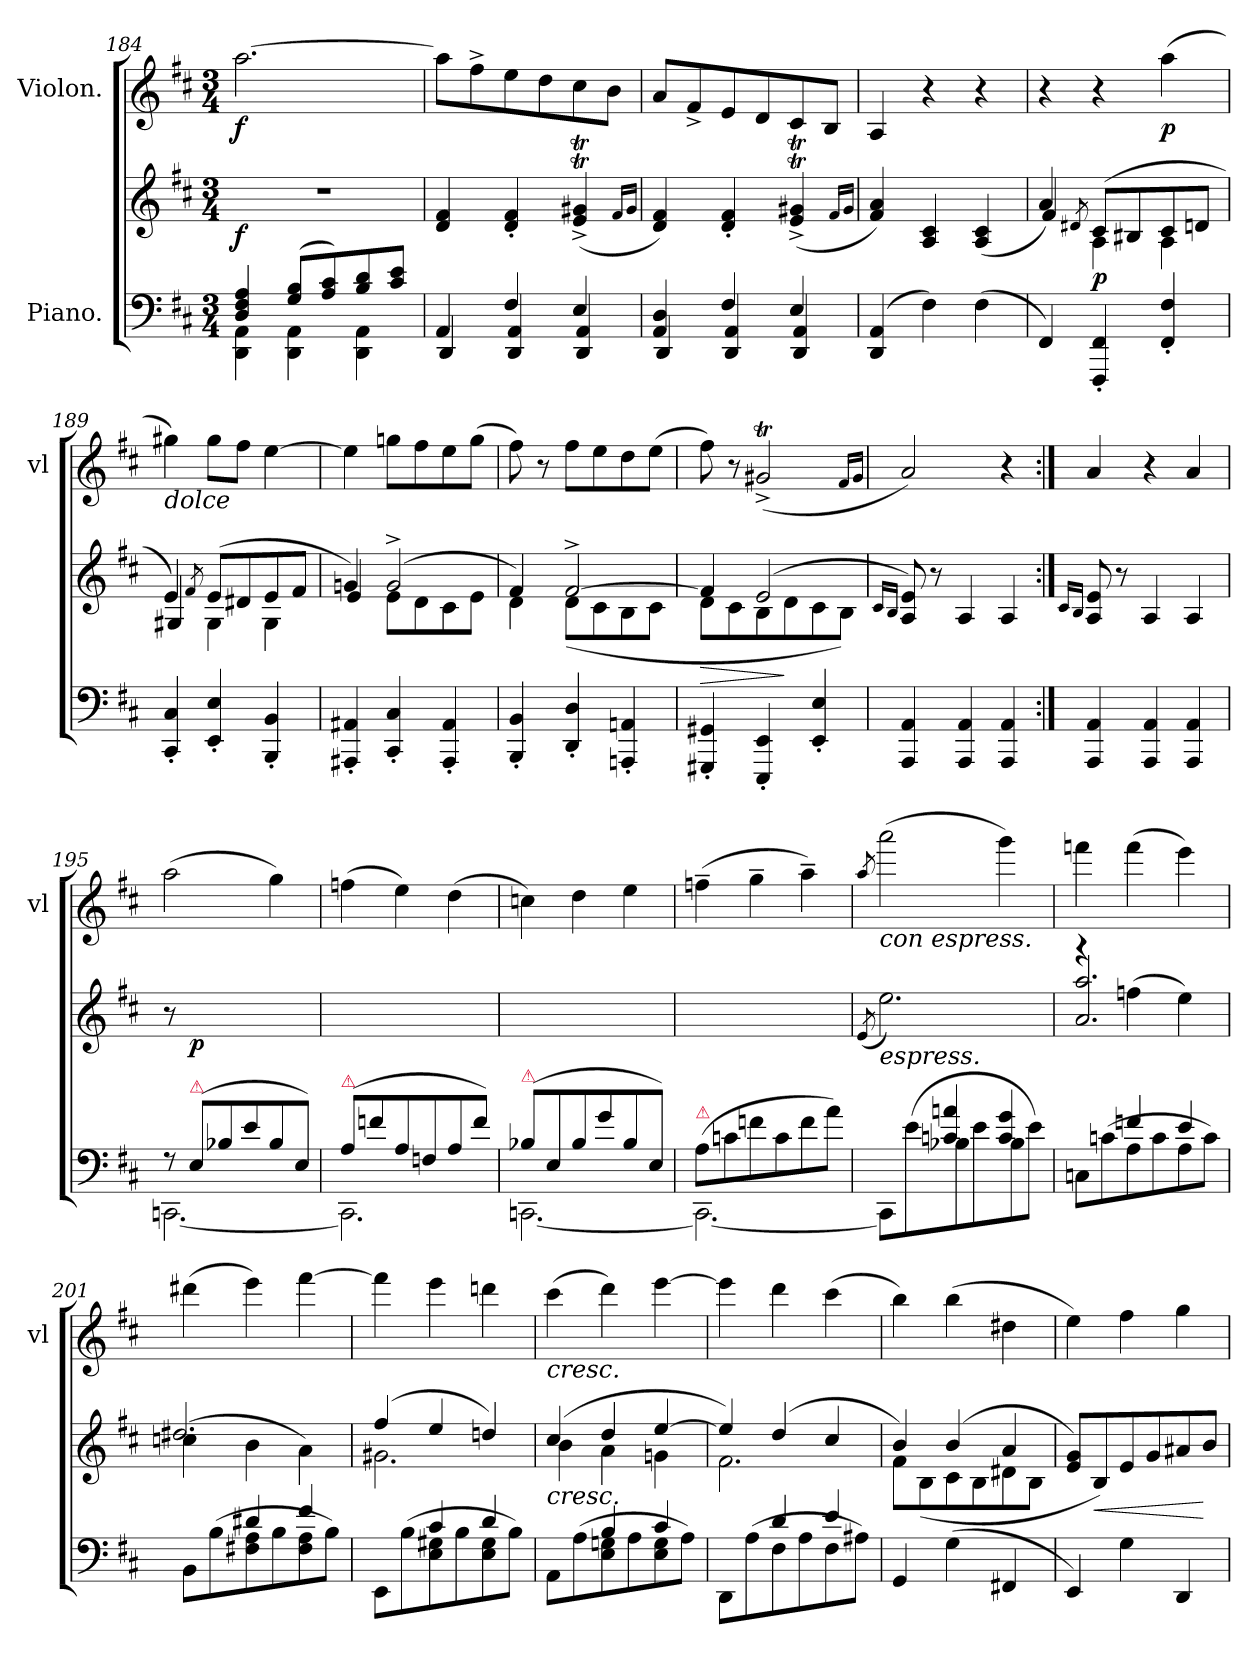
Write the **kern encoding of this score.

**kern	**kern	**dynam	**kern	**dynam
*part2	*part2	*part2	*part1	*part1
*staff3	*staff2	*staff2/3	*staff1	*staff1
*I"Piano.	*	*	*I"Violon.	*
*	*	*	*I'vl	*
*clefF4	*clefG2	*	*clefG2	*
*k[f#c#]	*k[f#c#]	*	*k[f#c#]	*
*M3/4	*M3/4	*	*M3/4	*
=184	=184	=184	=184	=184
*^	*	*	*	*
!	!	!	!LO:DY:b	!	!
4D/ 4F#/ 4A/	4DD\ 4AA\	2.r	f	[2.aa!\	f
(<8G/ 8B/L	4DD\ 4AA\	.	.	.	.
8A/ 8c#/)	.	.	.	.	.
8B\ 8d\	4DD\ 4AA\	.	.	.	.
8c#\ 8e\J	.	.	.	.	.
=185	=185	=185	=185	=185	=185
4AA/	4DD/	4d/ 4f#/	.	8aa!\L]	.
.	.	.	.	8ff#^!\	.
4F#/	4DD/ 4AA/	4d'/ 4f#'/	.	8ee!\	.
.	.	.	.	8dd!\	.
4E/	4DD/ 4AA/	(4eT^/ 4g#XT^/	.	8cc#!\	.
.	.	.	.	8b!\J	.
.	.	16qqf#/LL	.	.	.
.	.	16qqg#/JJ	.	.	.
=186	=186	=186	=186	=186	=186
4AA/ 4D/	4DD/	4d/ 4f#/)	.	8a!/L	.
.	.	.	.	8f#^!/	.
4F#/	4DD/ 4AA/	4d'/ 4f#'/	.	8e!/	.
.	.	.	.	8d!/	.
4E/	4DD/ 4AA/	(4eT^/ 4g#XT^/	.	8c#!/	.
.	.	.	.	8B!/J	.
*v	*v	*	*	*	*
.	16qqf#/LL	.	.	.
.	16qqg#/JJ	.	.	.
=187	=187	=187	=187	=187
(4DD/ 4AA/	4f#/ 4a/)	.	4A!/	.
4F#\)	4A/ 4c#/	.	4r	.
(4F#\	(4A/ 4c#/	.	4r	.
=188	=188	=188	=188	=188
*	*^	*	*	*
4FF#/)	4a/)	4f#/	.	4r	.
.	8qd#X/	.	.	.	.
4FFF#'/ 4FF#'/	(8c#/L	4A\	p	4r	.
.	8B#X/	.	.	.	.
4FF#'/ 4F#'/	8c#/	4A\	.	(4aa!\	p
.	8dn/J	.	.	.	.
=189	=189	=189	=189	=189	=189
!	!	!	!	!LO:TX:b:i:t=dolce	!
4CC#'/ 4C#'/	4e/)	4G#X/	.	4gg#X!\)	.
.	8qf#/	.	.	.	.
4EE'/ 4E'/	(8e/L	4G#\	.	8gg#!\L	.
.	8d#X/	.	.	8ff#!\J	.
4BBB'/ 4BB'/	8e/	4G#\	.	[4ee!\	.
.	8f#/J	.	.	.	.
=190	=190	=190	=190	=190	=190
4AAA#X'/ 4AA#X'/	4gn/)	4e/	.	4ee!\]	.
4CC#'/ 4C#'/	(2g^/	8e\L	.	8ggn!\L	.
.	.	8d\	.	8ff#!\	.
4AAA#'/ 4AA#'/	.	8c#\	.	8ee!\	.
.	.	8e\J	.	(8gg!\J	.
=191	=191	=191	=191	=191	=191
4BBB'/ 4BB'/	4f#/)	4d\	.	8ff#!\)	.
.	.	.	.	8r	.
4DD'/ 4D'/	[2f#^/	(8d\L	.	8ff#!\L	.
.	.	8c#\	.	8ee!\	.
4AAAn'/ 4AAn'/	.	8B\	.	8dd!\	.
.	.	8c#\J	.	(8ee!\J	.
=192	=192	=192	=192	=192	=192
!	!	!	!LO:HP:b	!	!
4GGG#X'/ 4GG#X'/	4f#/]	8d\L	>	8ff#!\)	.
.	.	8c#\	.	8r	.
4EEE'/ 4EE'/	(2e/	8B\	.	(2g#Xt^!/	.
.	.	8d\	]	.	.
4EE'/ 4E'/	.	8c#\	.	.	.
.	.	8B\J)	.	.	.
*	*v	*v	*	*	*
.	.	.	16qqf#!/LL	.
.	.	.	16qqg#!/JJ	.
=193	=193	=193	=193	=193
.	16qqc#/LL	.	.	.
.	16qqB/JJ	.	.	.
4AAA/ 4AA/	8A/ 8e/)	.	2a!/)	.
.	8r	.	.	.
4AAA/ 4AA/	4A/	.	.	.
4AAA/ 4AA/	4A/	.	4r	.
=194:|!	=194:|!	=194:|!	=194:|!	=194:|!
.	16qqc#/LL	.	.	.
.	16qqB/JJ	.	.	.
4AAA/ 4AA/	8A/ 8e/	.	4a!/	.
.	8r	.	.	.
4AAA/ 4AA/	4A/	.	4r	.
4AAA/ 4AA/	4A/	.	4a!/	.
=195	=195	=195	=195	=195
*^	*	*	*	*
8r	[2.CCn\	8r	.	(2aa!\	.
!LO:TX:a:color=crimson:t=⚠	!	!	!	!	!
!	!	!	!LO:DY:b	!	!
(8E/L	.	8ryy	p	.	.
8B-X/	.	4ryy	.	.	.
8e\	.	.	.	.	.
8B-/	.	4ryy	.	4gg!\)	.
8E/J)	.	.	.	.	.
=196	=196	=196	=196	=196	=196
!LO:TX:a:color=crimson:t=⚠	!	!	!	!	!
(8A/L	2.CC\]	2.ryy	.	(4ffn!\	.
8fn\	.	.	.	.	.
8A/	.	.	.	4ee!\)	.
8Fn/	.	.	.	.	.
8A/	.	.	.	(4dd!\	.
8f\J)	.	.	.	.	.
=197	=197	=197	=197	=197	=197
!LO:TX:a:color=crimson:t=⚠	!	!	!	!	!
(8B-X/L	[2.CCn\	2.ryy	.	4ccn!\)	.
8E/	.	.	.	.	.
8B-/	.	.	.	4dd!\	.
8g\	.	.	.	.	.
8B-/	.	.	.	4ee!\	.
8E/J)	.	.	.	.	.
=198	=198	=198	=198	=198	=198
!LO:TX:a:color=crimson:t=⚠	!	!	!	!	!
(8A/L	2.CC\_	2.ryy	.	(4ffn~!\	.
8cn\	.	.	.	.	.
8fn\	.	.	.	4gg~!\	.
8c\	.	.	.	.	.
8f\	.	.	.	4aa~!\)	.
8a\J)	.	.	.	.	.
=199	=199	=199	=199	=199	=199
.	.	(8qe/	.	8qaa!/	.
!	!	!	!	!LO:TX:b:i:t=con espress.	!
!	!	!LO:TX:b:i:t=espress.	!	!	!
4ryy	8CC\L]	2.ee\)	.	(2aaa!\	.
.	(8e\	.	.	.	.
4cn/ 4an/	8B-X\	.	.	.	.
.	8e\	.	.	.	.
4c/ 4g/	8B-\	.	.	4ggg!\)	.
.	8e\J)	.	.	.	.
=200	=200	=200	=200	=200	=200
*	*	*^	*	*	*
4ryy	8Cn\L	4r	2.a/ 2.aa/	.	4fffn!\	.
.	(8cn\	.	.	.	.	.
4fn/	8A\	(4ffn\	.	.	(4fff!\	.
.	8c\	.	.	.	.	.
4e/	8A\	4ee\)	.	.	4eee!\)	.
.	8c\J)	.	.	.	.	.
=201	=201	=201	=201	=201	=201	=201
4ryy	8BB\L	(4ccn\	2.dd#X/	.	(4ddd#X!\	.
.	(8B\	.	.	.	.	.
4d#X/	8F#X\ 8A\	4b\	.	.	4eee!\)	.
.	8B\	.	.	.	.	.
4f#/	8F#\ 8A\	4a\)	.	.	[4fff#!\	.
.	8B\J)	.	.	.	.	.
=202	=202	=202	=202	=202	=202	=202
4ryy	8EE\L	(4ff#/	2.g#X\	.	4fff#!\]	.
.	(8B\	.	.	.	.	.
4c#/	8E\ 8G#X\	4ee/	.	.	4eee!\	.
.	8B\	.	.	.	.	.
4d/	8E\ 8G#\	4ddn/)	.	.	4dddn!\	.
.	8B\J)	.	.	.	.	.
=203	=203	=203	=203	=203	=203	=203
!	!	!	!	!	!LO:TX:b:i:t=cresc.	!
!	!	!LO:TX:b:i:t=cresc.	!	!	!	!
4ryy	8AA\L	(4cc#/	4b\	.	(4ccc#!\	.
.	(8A\	.	.	.	.	.
4B/	8E\ 8Gn\	4dd/	4a\	.	4ddd!\)	.
.	8A\	.	.	.	.	.
4c#/	8E\ 8G\	[4ee/	4gn\	.	[4eee!\	.
.	8A\J)	.	.	.	.	.
=204	=204	=204	=204	=204	=204	=204
4ryy	8DD\L	4ee/])	2.f#\	.	4eee!\]	.
.	(8A\	.	.	.	.	.
4d/	8F#\	(4dd/	.	.	4ddd!\	.
.	8A\	.	.	.	.	.
4e/	8F#\	4cc#/	.	.	(4ccc#!\	.
.	8A#X\J)	.	.	.	.	.
*v	*v	*	*	*	*	*
=205	=205	=205	=205	=205	=205
4GG/	4b/)	8f#\L	.	4bb!\)	.
.	.	(8B\	.	.	.
(<4G\	(4b/	8c#\	.	(4bb!\	.
.	.	8B\	.	.	.
4FF#X/	4a/	8d#X\	.	4dd#X!\	.
.	.	8B\J	.	.	.
*	*v	*v	*	*	*
=206	=206	=206	=206	=206
4EE/)	8e/ 8g/L)	.	4ee!\)	.
!	!	!LO:HP:b	!	!
.	8B/)	<	.	.
4G\	8e/	.	4ff#!\	.
.	8g/	.	.	.
4DD/	8a#X/	.	4gg!\	.
.	8b/J	[	.	.
=	=	=	=	=
*-	*-	*-	*-	*-
